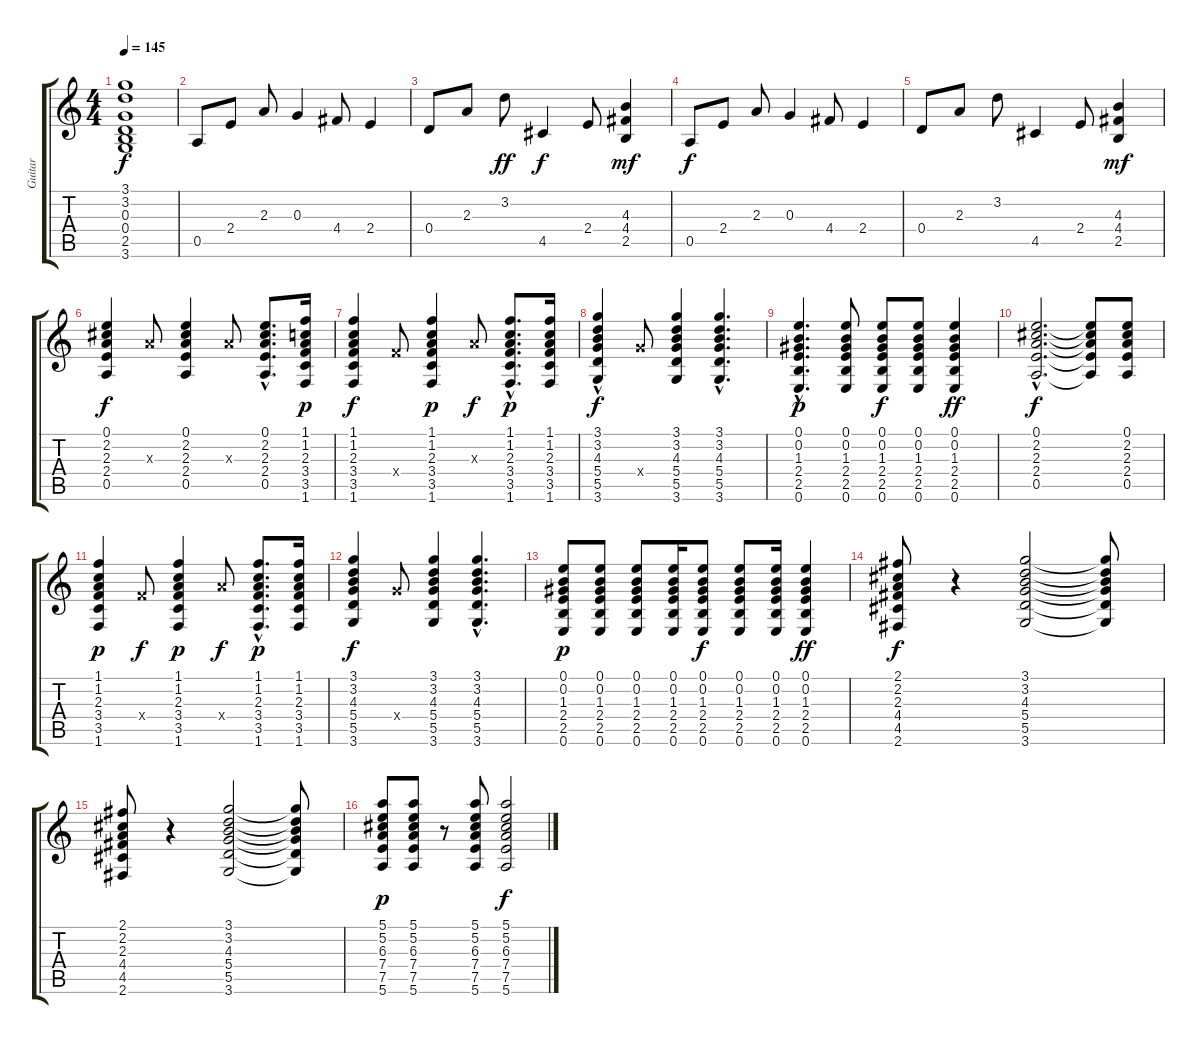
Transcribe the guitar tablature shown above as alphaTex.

\track ("Guitar" "Guitar") {instrument overdrivenguitar}
\staff {score tabs}
\tuning (E4 B3 G3 D3 A2 E2) {hide}
\ts (4 4)
\tempo 145
\clef g2
\ks c
(3.1 3.2 0.3 0.4 2.5 3.6).1{dy f} |
0.5.8 2.4.8 2.3.8 0.3.4 4.4.8 2.4.4 |
0.4.8 2.3.8 3.2.8{dy ff} 4.5.4{dy f} 2.4.8 (4.3 4.4 2.5).4{dy mf} |
0.5.8{dy f} 2.4.8 2.3.8 0.3.4 4.4.8 2.4.4 |
0.4.8 2.3.8 3.2.8 4.5.4 2.4.8 (4.3 4.4 2.5).4{dy mf} |
(0.1 2.2 2.3 2.4 0.5).4{dy f} 2.3{x}.8 (0.1 2.2 2.3 2.4 0.5).4 2.3{x}.8 (0.1{hac} 2.2{hac} 2.3{hac} 2.4{hac} 0.5{hac}).8{d} (1.1 1.2 2.3 3.4 3.5 1.6).16{dy p} |
(1.1 1.2 2.3 3.4 3.5 1.6).4{dy f} 3.4{x}.8 (1.1 1.2 2.3 3.4 3.5 1.6).4{dy p} 2.3{x}.8{dy f} (1.1{hac} 1.2{hac} 2.3{hac} 3.4{hac} 3.5{hac} 1.6{hac}).8{d dy p} (1.1 1.2 2.3 3.4 3.5 1.6).16 |
(3.1{hac} 3.2{hac} 4.3{hac} 5.4 5.5{hac} 3.6{hac}).4{dy f} 5.4{x}.8 (3.1 3.2 4.3 5.4 5.5 3.6).4 (3.1{hac} 3.2{hac} 4.3{hac} 5.4{hac} 5.5{hac} 3.6{hac}).4{d} |
(0.1{hac} 0.2{hac} 1.3{hac} 2.4{hac} 2.5{hac} 0.6{hac}).4{d dy p} (0.1 0.2 1.3 2.4 2.5 0.6).8 (0.1 0.2 1.3 2.4 2.5 0.6).8{dy f} (0.1 0.2 1.3 2.4 2.5 0.6).8 (0.1 0.2 1.3 2.4 2.5 0.6).4{dy ff} |
(0.1{hac} 2.2{hac} 2.3{hac} 2.4{hac} 0.5{hac}).2{d dy f} (0.1{t} 2.2{t} 2.3{t} 2.4{t} 0.5{t}).8 (0.1 2.2 2.3 2.4 0.5).8 |
(1.1 1.2 2.3 3.4 3.5 1.6).4{dy p} 3.4{x}.8{dy f} (1.1 1.2 2.3 3.4 3.5 1.6).4{dy p} 7.4{x}.8{dy f} (1.1{hac} 1.2{hac} 2.3{hac} 3.4{hac} 3.5 1.6).8{d dy p} (1.1 1.2 2.3 3.4 3.5 1.6).16 |
(3.1 3.2 4.3 5.4 5.5 3.6).4{dy f} 5.4{x}.8 (3.1 3.2 4.3 5.4 5.5 3.6).4 (3.1{hac} 3.2{hac} 4.3{hac} 5.4{hac} 5.5{hac} 3.6{hac}).4{d} |
(0.1 0.2 1.3 2.4 2.5 0.6).8{dy p} (0.1 0.2 1.3 2.4 2.5 0.6).8 (0.1 0.2 1.3 2.4 2.5 0.6).8 (0.1 0.2 1.3 2.4 2.5 0.6).16 (0.1 0.2 1.3 2.4 2.5 0.6).8{dy f} (0.1 0.2 1.3 2.4 2.5 0.6).8 (0.1 0.2 1.3 2.4 2.5 0.6).16 (0.1 0.2 1.3 2.4 2.5 0.6).4{dy ff} |
(2.1 2.2 2.3 4.4 4.5 2.6).8{dy f} r.4 (3.1 3.2 4.3 5.4 5.5 3.6).2 (3.1{t} 3.2{t} 4.3{t} 5.4{t} 5.5{t} 3.6{t}).8 |
(2.1 2.2 2.3 4.4 4.5 2.6).8 r.4 (3.1 3.2 4.3 5.4 5.5 3.6).2 (3.1{t} 3.2{t} 4.3{t} 5.4{t} 5.5{t} 3.6{t}).8 |
(5.1 5.2 6.3 7.4 7.5 5.6).8{dy p} (5.1 5.2 6.3 7.4 7.5 5.6).8 r.8 (5.1 5.2 6.3 7.4 7.5 5.6).8 (5.1 5.2 6.3 7.4 7.5 5.6).2{dy f}
